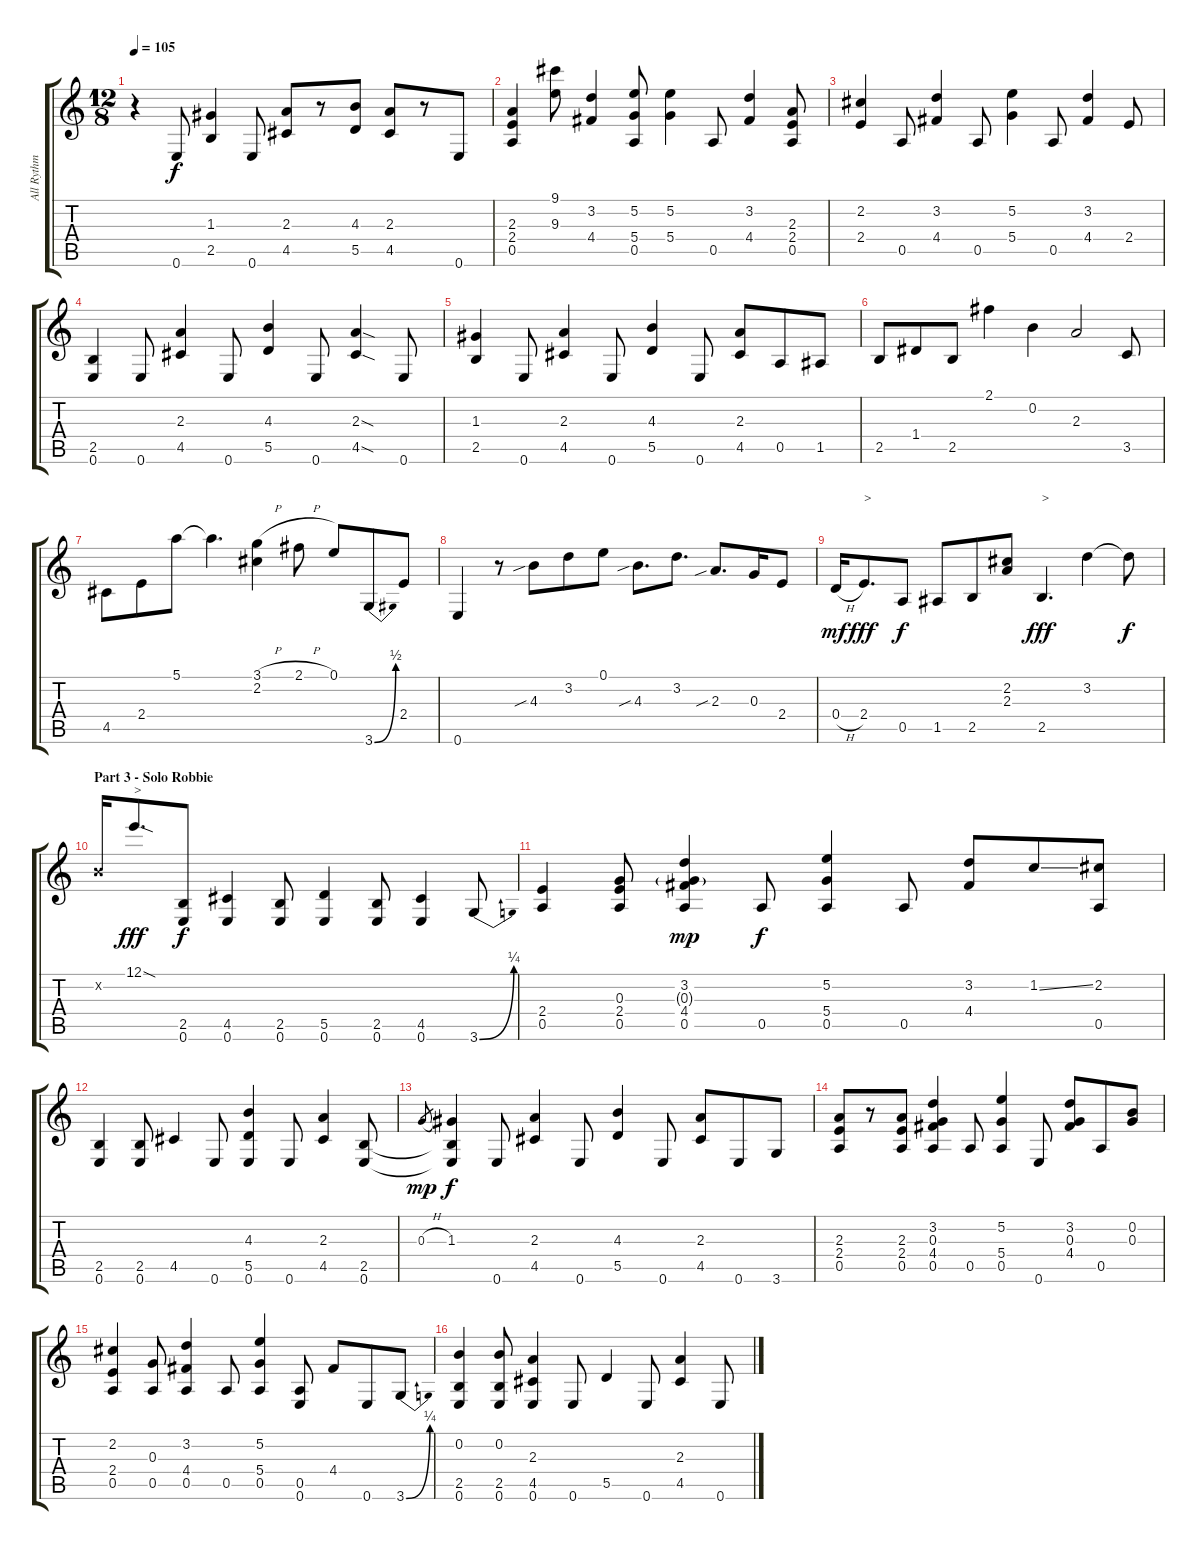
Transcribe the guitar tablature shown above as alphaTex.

\track ("All Rythm" "All Rythm") {instrument acousticguitarnylon}
\staff {score tabs}
\tuning (E4 B3 G3 D3 A2 E2) {hide}
\ts (12 8)
\tempo 105
\clef g2
\ks c
r.4{dy f} 0.6.8 (1.3 2.5).4 0.6.8 (2.3 4.5).8 r.8 (4.3 5.5).8 (2.3 4.5).8 r.8 0.6.8 |
(2.3 2.4 0.5).4 (9.1 9.3).8 (3.2 4.4).4 (5.2 5.4 0.5).8 (5.2 5.4).4 0.5.8 (3.2 4.4).4 (2.3 2.4 0.5).8 |
(2.2 2.4).4 0.5.8 (3.2 4.4).4 0.5.8 (5.2 5.4).4 0.5.8 (3.2 4.4).4 2.4.8 |
(2.5 0.6).4 0.6.8 (2.3 4.5).4 0.6.8 (4.3 5.5).4 0.6.8 (2.3{sod} 4.5{sod}).4 0.6.8 |
(1.3 2.5).4 0.6.8 (2.3 4.5).4 0.6.8 (4.3 5.5).4 0.6.8 (2.3 4.5).8 0.5.8 1.5.8 |
2.5.8 1.4.8 2.5.8 2.1.4 0.2.4 2.3.2 3.5.8 |
4.5.8 2.4.8 5.1.8 5.1{t}.4{d} (3.1{h} 2.2).4 2.1{h}.8 0.1.8 3.6{be (bend 0 0 60 2)}.8 2.4.8 |
0.6.4 r.8 4.3{sib}.8 3.2.8 0.1.8 4.3{sib}.8{d} 3.2.8{d} 2.3{sib}.8{d} 0.3.16 2.4.8 |
0.4{h}.16{dy mf} 2.4.8{d txt ">" dy fff} 0.5.8{dy f} 1.5.8 2.5.8 (2.2 2.3).8 2.5.4{d txt ">" dy fff} 3.2.4 3.2{t}.8{dy f} |
\section ("" "Part 3 - Solo Robbie")
0.2{x}.16 12.1{sod}.8{d txt ">" dy fff} (2.5 0.6).8{dy f} (4.5 0.6).4 (2.5 0.6).8 (5.5 0.6).4 (2.5 0.6).8 (4.5 0.6).4 3.6{be (bend 0 0 60 1)}.8 |
(2.4 0.5).4 (0.3 2.4 0.5).8 (3.2 0.3{g} 4.4 0.5).4{dy mp} 0.5.8{dy f} (5.2 5.4 0.5).4 0.5.8 (3.2 4.4).8 1.2{ss}.8 (2.2 0.5).8 |
(2.5 0.6).4 (2.5 0.6).8 4.5.4 0.6.8 (4.3 5.5 0.6).4 0.6.8 (2.3 4.5).4 (2.5 0.6).8 |
0.3{h}.8{gr dy mp} (1.3 2.5{t} 0.6{t}).4{dy f} 0.6.8 (2.3 4.5).4 0.6.8 (4.3 5.5).4 0.6.8 (2.3 4.5).8 0.6.8 3.6.8 |
(2.3 2.4 0.5).8 r.8 (2.3 2.4 0.5).8 (3.2 0.3 4.4 0.5).4 0.5.8 (5.2 5.4 0.5).4 0.6.8 (3.2 0.3 4.4).8 0.5.8 (0.2 0.3).8 |
(2.2 2.4 0.5).4 (0.3 0.5).8 (3.2 4.4 0.5).4 0.5.8 (5.2 5.4 0.5).4 (0.5 0.6).8 4.4.8 0.6.8 3.6{be (bend 0 0 60 1)}.8 |
(0.2 2.5 0.6).4 (0.2 2.5 0.6).8 (2.3 4.5 0.6).4 0.6.8 5.5.4 0.6.8 (2.3 4.5).4 0.6.8
